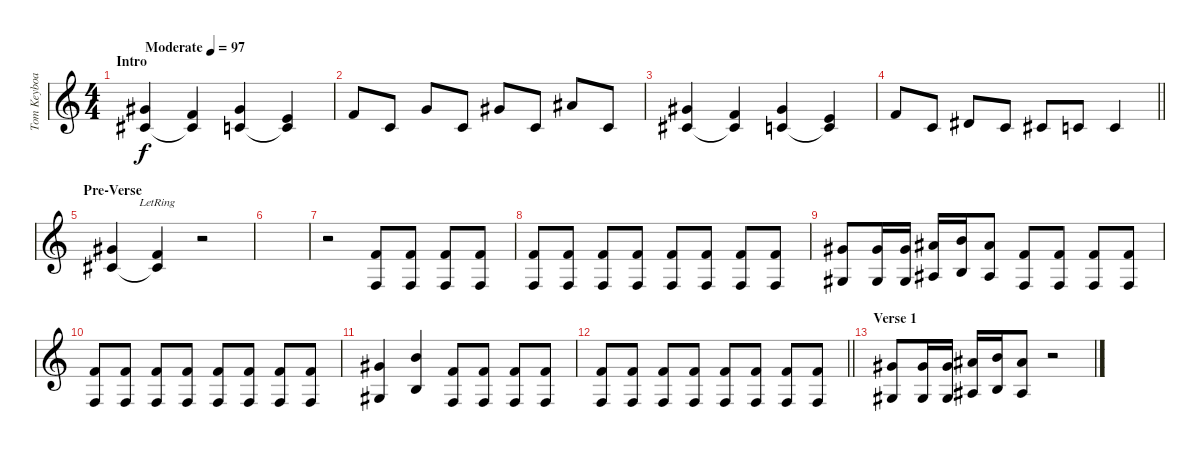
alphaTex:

\track ("Tom Keyboard" "Tom Keyboa") {instrument churchorgan}
\staff {score}
\tuning (E4 B3 G3 D3 A2 E2) {hide}
\ts (4 4)
\section ("" "Intro")
\tempo (97 "Moderate")
\clef g2
\ks c
(9.2 11.4).4{dy f instrument churchorgan} (10.3 11.4{t}).4 (9.2 10.4).4 (9.3 10.4{t}).4 |
10.3.8 10.4.8 8.2.8 10.4.8 9.2.8 10.4.8 11.2.8 10.4.8 |
(9.2 11.4).4 (10.3 11.4{t}).4 (9.2 10.4).4 (9.3 10.4{t}).4 |
\barLineRight lightlight
10.3.8 10.4.8 8.3.8 10.4.8 6.3.8 10.4.8 10.4.4 |
\section ("" "Pre-Verse")
(9.2 11.4).4 (10.3{lr} 11.4{t}).4 r.2 |
|
r.2{volume 11} (10.3 8.5).8 (10.3 8.5).8 (10.3 8.5).8 (10.3 8.5).8 |
(10.3 8.5).8 (10.3 8.5).8 (10.3 8.5).8 (10.3 8.5).8 (10.3 8.5).8 (10.3 8.5).8 (10.3 8.5).8 (10.3 8.5).8 |
(13.3 11.5).8 (13.3 11.5).16 (13.3 11.5).16 (15.3 13.5).16 (16.3 14.5).16 (15.3 13.5).8 (10.3 8.5).8 (10.3 8.5).8 (10.3 8.5).8 (10.3 8.5).8 |
(10.3 8.5).8 (10.3 8.5).8 (10.3 8.5).8 (10.3 8.5).8 (10.3 8.5).8 (10.3 8.5).8 (10.3 8.5).8 (10.3 8.5).8 |
(13.3 11.5).4 (16.3 14.5).4 (10.3 8.5).8 (10.3 8.5).8 (10.3 8.5).8 (10.3 8.5).8 |
\barLineRight lightlight
(10.3 8.5).8 (10.3 8.5).8 (10.3 8.5).8 (10.3 8.5).8 (10.3 8.5).8 (10.3 8.5).8 (10.3 8.5).8 (10.3 8.5).8 |
\section ("" "Verse 1")
(13.3 11.5).8 (13.3 11.5).16 (13.3 11.5).16 (15.3 13.5).16 (16.3 14.5).16 (15.3 13.5).8 r.2
